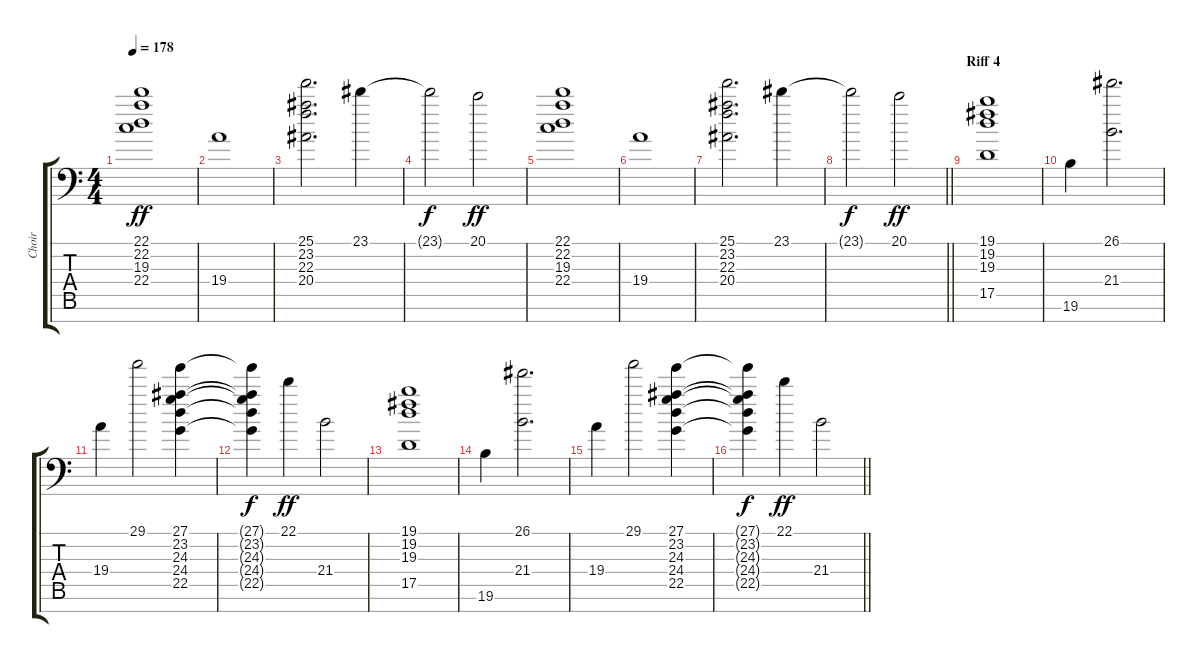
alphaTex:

\track ("Choir" "Choir") {instrument choiraahs}
\staff {score tabs}
\tuning (E4 B3 G3 D3 A2 E2 C-1) {hide}
\ts (4 4)
\tempo 178
\clef f4
\ks c
(22.1 22.2 19.3 22.4).1{dy ff} |
19.4.1 |
(25.1 23.2 22.3 20.4).2{d} 23.1.4 |
23.1{t}.2{dy f} 20.1.2{dy ff} |
(22.1 22.2 19.3 22.4).1 |
19.4.1 |
(25.1 23.2 22.3 20.4).2{d} 23.1.4 |
\barLineRight lightlight
23.1{t}.2{dy f} 20.1.2{dy ff} |
\section ("" "Riff 4")
(19.1 19.2 19.3 17.5).1 |
19.6.4 (26.1 21.4).2{d} |
19.4.4 29.1.2 (27.1 23.2 24.3 24.4 22.5).4 |
(27.1{t} 23.2{t} 24.3{t} 24.4{t} 22.5{t}).4{dy f} 22.1.4{dy ff} 21.4.2 |
(19.1 19.2 19.3 17.5).1 |
19.6.4 (26.1 21.4).2{d} |
19.4.4 29.1.2 (27.1 23.2 24.3 24.4 22.5).4 |
\barLineRight lightlight
(27.1{t} 23.2{t} 24.3{t} 24.4{t} 22.5{t}).4{dy f} 22.1.4{dy ff} 21.4.2
